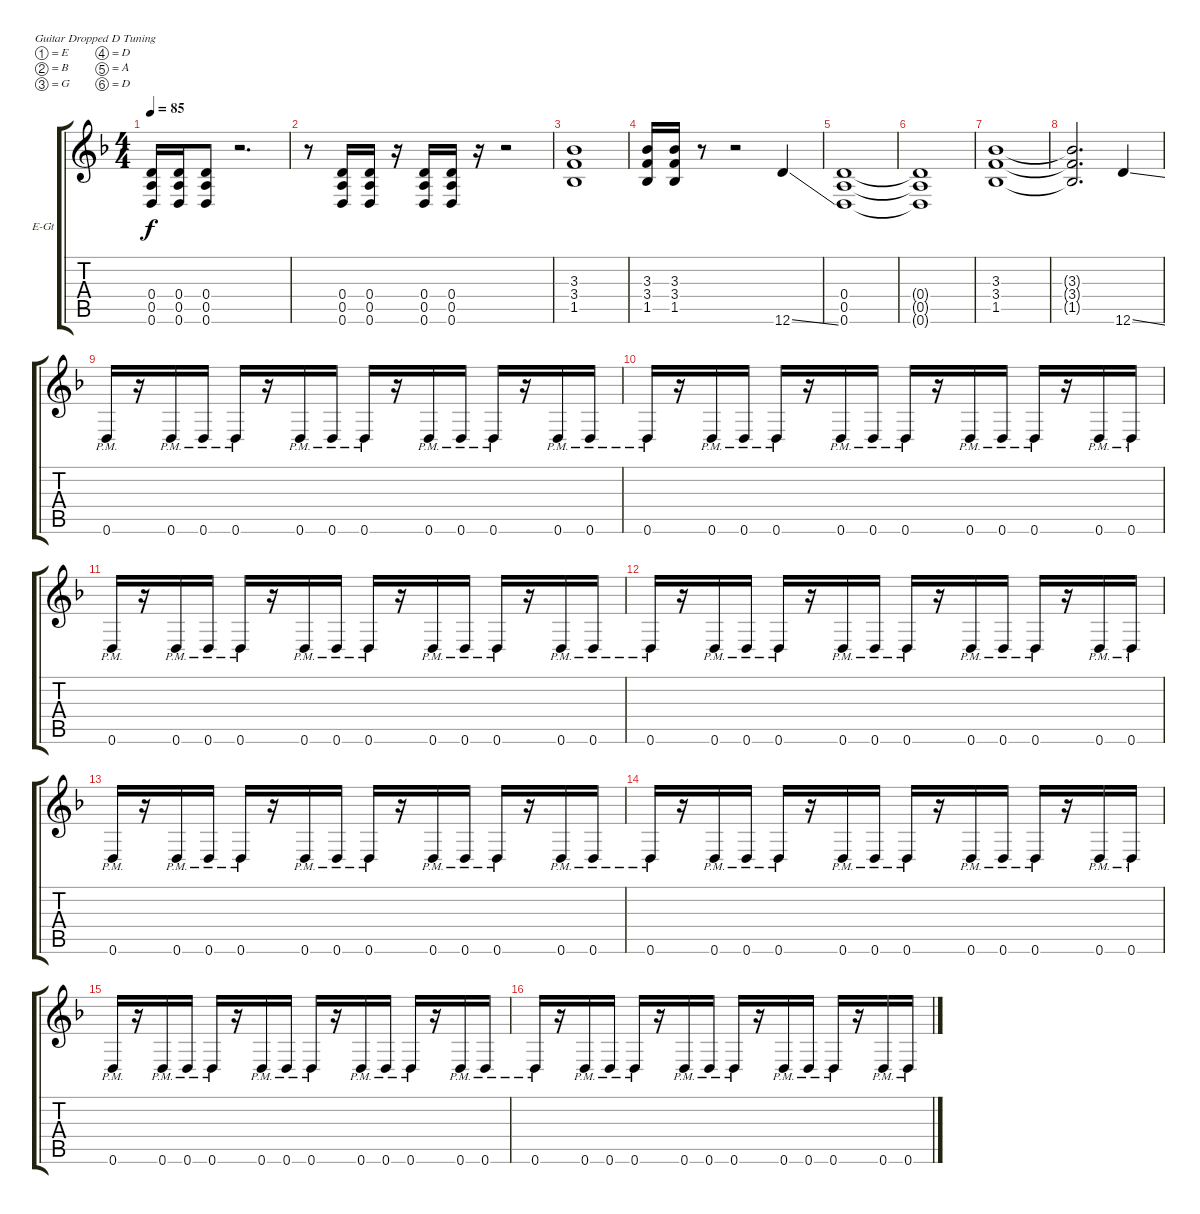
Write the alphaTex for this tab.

\bracketExtendMode groupsimilarinstruments
\firstSystemTrackNameOrientation horizontal
\otherSystemsTrackNameOrientation horizontal
\track ("Rhythm Guitar 1" "E-Gt") {instrument distortionguitar}
\staff {score tabs}
\tuning (E4 B3 G3 D3 A2 D2)
\ts (4 4)
\tempo 85
\clef g2
\ks dminor
(0.6 0.5 0.4).16{dy f instrument distortionguitar} (0.6 0.5 0.4).16 (0.6 0.5 0.4).8 r.2{d} |
r.8 (0.6 0.5 0.4).16 (0.6 0.4 0.5).16 r.16 (0.6 0.5 0.4).16 (0.6 0.5 0.4).16 r.16 r.2 |
(1.5 3.4 3.3).1 |
(1.5 3.4 3.3).16 (1.5 3.4 3.3).16 r.8 r.2 12.6{ss}.4 |
(0.6 0.5 0.4).1 |
(0.6{t} 0.5{t} 0.4{t}).1 |
(1.5 3.4 3.3).1 |
(1.5{t} 3.4{t} 3.3{t}).2{d} 12.6{ss}.4 |
0.6{pm}.16 r.16 0.6{pm}.16 0.6{pm}.16 0.6{pm}.16 r.16 0.6{pm}.16 0.6{pm}.16 0.6{pm}.16 r.16 0.6{pm}.16 0.6{pm}.16 0.6{pm}.16 r.16 0.6{pm}.16 0.6{pm}.16 |
0.6{pm}.16 r.16 0.6{pm}.16 0.6{pm}.16 0.6{pm}.16 r.16 0.6{pm}.16 0.6{pm}.16 0.6{pm}.16 r.16 0.6{pm}.16 0.6{pm}.16 0.6{pm}.16 r.16 0.6{pm}.16 0.6{pm}.16 |
0.6{pm}.16 r.16 0.6{pm}.16 0.6{pm}.16 0.6{pm}.16 r.16 0.6{pm}.16 0.6{pm}.16 0.6{pm}.16 r.16 0.6{pm}.16 0.6{pm}.16 0.6{pm}.16 r.16 0.6{pm}.16 0.6{pm}.16 |
0.6{pm}.16 r.16 0.6{pm}.16 0.6{pm}.16 0.6{pm}.16 r.16 0.6{pm}.16 0.6{pm}.16 0.6{pm}.16 r.16 0.6{pm}.16 0.6{pm}.16 0.6{pm}.16 r.16 0.6{pm}.16 0.6{pm}.16 |
0.6{pm}.16 r.16 0.6{pm}.16 0.6{pm}.16 0.6{pm}.16 r.16 0.6{pm}.16 0.6{pm}.16 0.6{pm}.16 r.16 0.6{pm}.16 0.6{pm}.16 0.6{pm}.16 r.16 0.6{pm}.16 0.6{pm}.16 |
0.6{pm}.16 r.16 0.6{pm}.16 0.6{pm}.16 0.6{pm}.16 r.16 0.6{pm}.16 0.6{pm}.16 0.6{pm}.16 r.16 0.6{pm}.16 0.6{pm}.16 0.6{pm}.16 r.16 0.6{pm}.16 0.6{pm}.16 |
0.6{pm}.16 r.16 0.6{pm}.16 0.6{pm}.16 0.6{pm}.16 r.16 0.6{pm}.16 0.6{pm}.16 0.6{pm}.16 r.16 0.6{pm}.16 0.6{pm}.16 0.6{pm}.16 r.16 0.6{pm}.16 0.6{pm}.16 |
0.6{pm}.16 r.16 0.6{pm}.16 0.6{pm}.16 0.6{pm}.16 r.16 0.6{pm}.16 0.6{pm}.16 0.6{pm}.16 r.16 0.6{pm}.16 0.6{pm}.16 0.6{pm}.16 r.16 0.6{pm}.16 0.6{pm}.16
